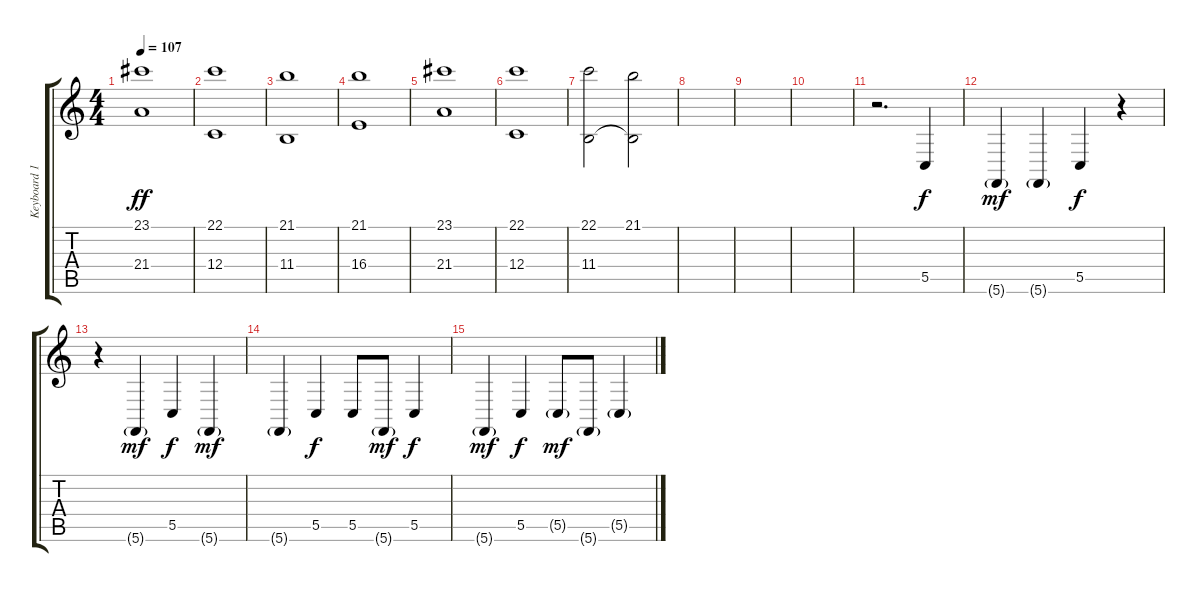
\track ("Keyboard 1" "Keyboard 1") {instrument stringensemble1}
\staff {score tabs}
\tuning (D4 A3 F3 C3 G2 C2) {hide}
\ts (4 4)
\tempo 107
\clef g2
\ks c
(23.1 21.4).1{dy ff} |
(22.1 12.4).1 |
(21.1 11.4).1 |
(21.1 16.4).1 |
(23.1 21.4).1 |
(22.1 12.4).1 |
(22.1 11.4).2 (21.1 11.4{t}).2 |
|
|
|
r.2{d volume 8 instrument synthdrum} 5.5.4{dy f} |
5.6{g}.4{dy mf} 5.6{g}.4 5.5.4{dy f} r.4 |
r.4 5.6{g}.4{dy mf} 5.5.4{dy f} 5.6{g}.4{dy mf} |
5.6{g}.4 5.5.4{dy f} 5.5.8 5.6{g}.8{dy mf} 5.5.4{dy f} |
5.6{g}.4{dy mf} 5.5.4{dy f} 5.5{g}.8{dy mf} 5.6{g}.8 5.5{g}.4
